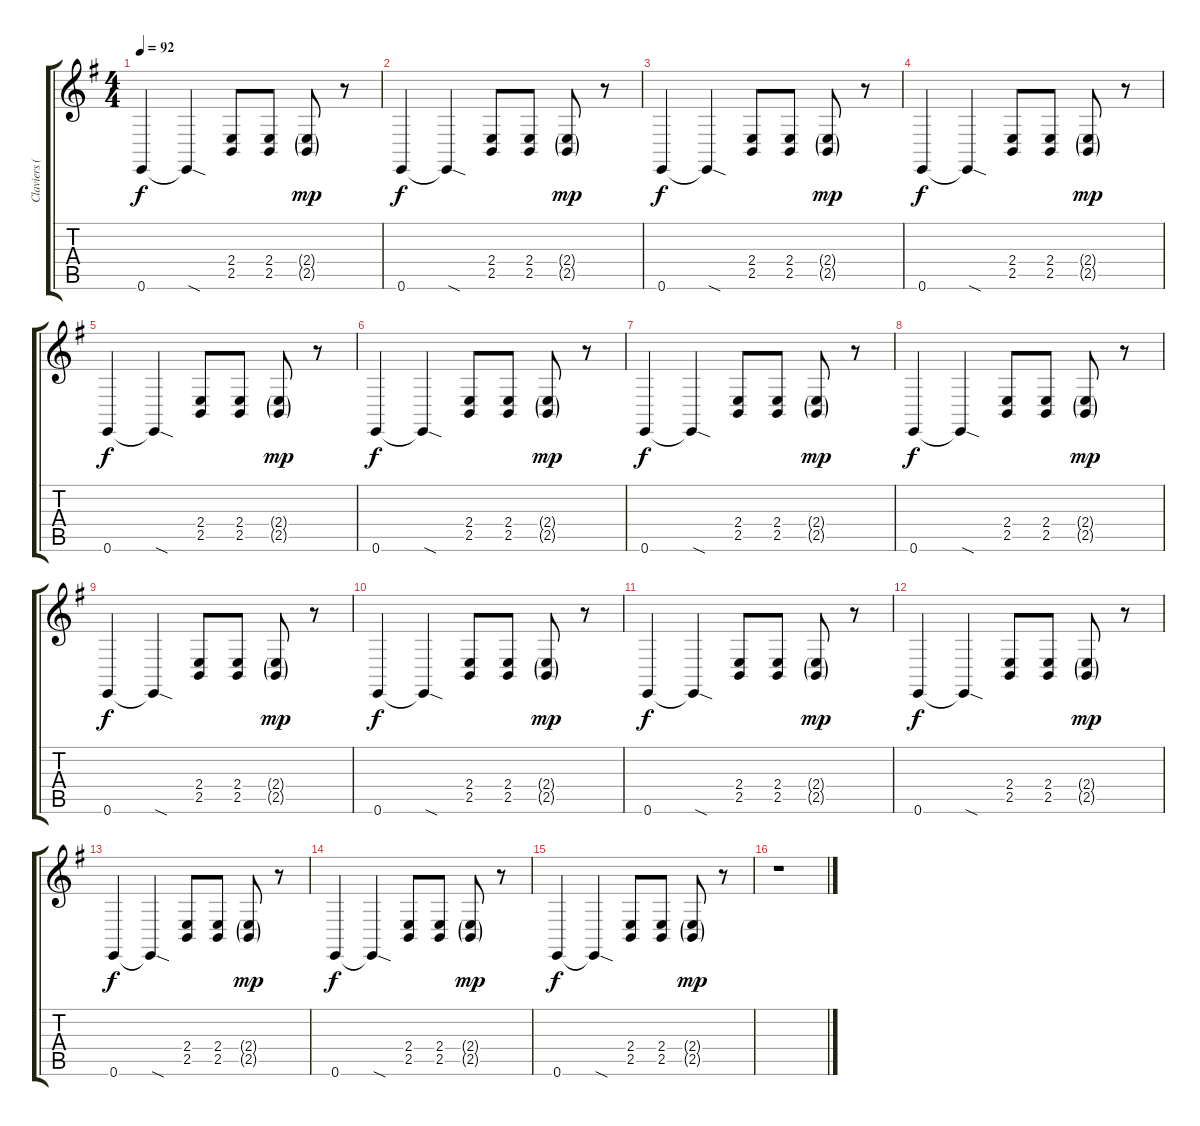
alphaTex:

\track ("Claviers (FX)" "Claviers (") {instrument pad8sweep}
\staff {score tabs}
\tuning (E4 B3 G3 D3 A2 E2) {hide}
\ts (4 4)
\tempo 92
\clef g2
\ks eminor
0.6.4{dy f} 0.6{sod t}.4 (2.4 2.5).8 (2.4 2.5).8 (2.4{g} 2.5{g}).8{dy mp} r.8 |
0.6.4{dy f} 0.6{sod t}.4 (2.4 2.5).8 (2.4 2.5).8 (2.4{g} 2.5{g}).8{dy mp} r.8 |
0.6.4{dy f} 0.6{sod t}.4 (2.4 2.5).8 (2.4 2.5).8 (2.4{g} 2.5{g}).8{dy mp} r.8 |
0.6.4{dy f} 0.6{sod t}.4 (2.4 2.5).8 (2.4 2.5).8 (2.4{g} 2.5{g}).8{dy mp} r.8 |
0.6.4{dy f} 0.6{sod t}.4 (2.4 2.5).8 (2.4 2.5).8 (2.4{g} 2.5{g}).8{dy mp} r.8 |
0.6.4{dy f} 0.6{sod t}.4 (2.4 2.5).8 (2.4 2.5).8 (2.4{g} 2.5{g}).8{dy mp} r.8 |
0.6.4{dy f} 0.6{sod t}.4 (2.4 2.5).8 (2.4 2.5).8 (2.4{g} 2.5{g}).8{dy mp} r.8 |
0.6.4{dy f} 0.6{sod t}.4 (2.4 2.5).8 (2.4 2.5).8 (2.4{g} 2.5{g}).8{dy mp} r.8 |
0.6.4{dy f} 0.6{sod t}.4 (2.4 2.5).8 (2.4 2.5).8 (2.4{g} 2.5{g}).8{dy mp} r.8 |
0.6.4{dy f} 0.6{sod t}.4 (2.4 2.5).8 (2.4 2.5).8 (2.4{g} 2.5{g}).8{dy mp} r.8 |
0.6.4{dy f} 0.6{sod t}.4 (2.4 2.5).8 (2.4 2.5).8 (2.4{g} 2.5{g}).8{dy mp} r.8 |
0.6.4{dy f} 0.6{sod t}.4 (2.4 2.5).8 (2.4 2.5).8 (2.4{g} 2.5{g}).8{dy mp} r.8 |
0.6.4{dy f} 0.6{sod t}.4 (2.4 2.5).8 (2.4 2.5).8 (2.4{g} 2.5{g}).8{dy mp} r.8 |
0.6.4{dy f} 0.6{sod t}.4 (2.4 2.5).8 (2.4 2.5).8 (2.4{g} 2.5{g}).8{dy mp} r.8 |
0.6.4{dy f} 0.6{sod t}.4 (2.4 2.5).8 (2.4 2.5).8 (2.4{g} 2.5{g}).8{dy mp} r.8 |
r.1
